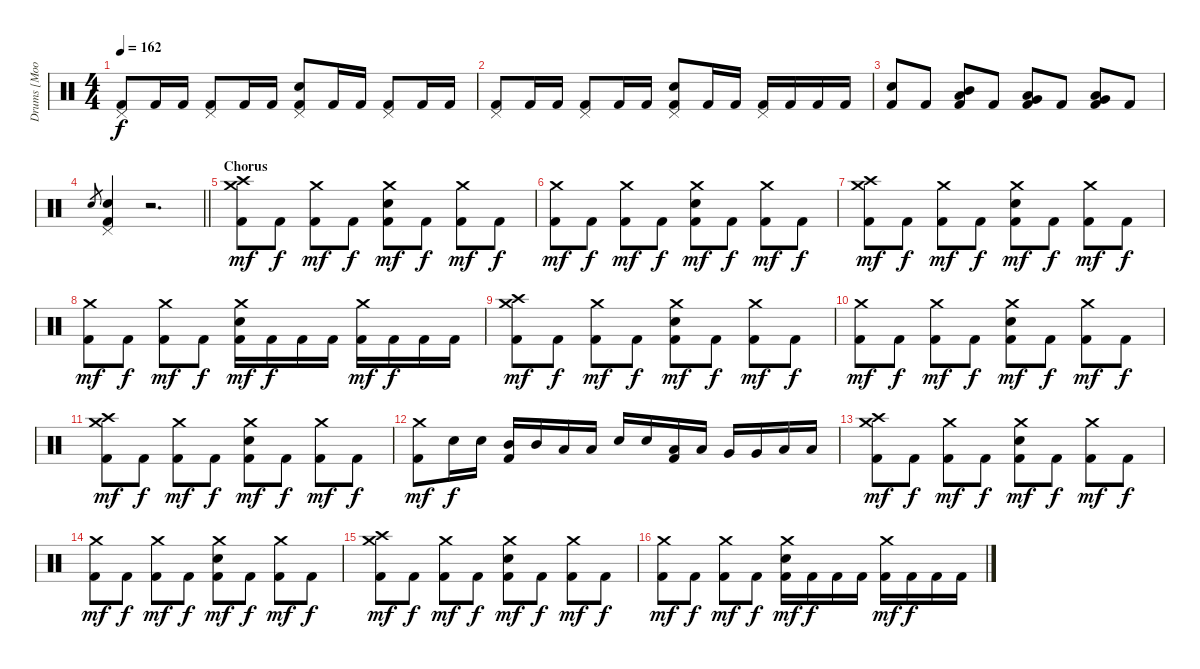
\track ("Drums [Moose]" "Drums [Moo") {instrument percussion}
\staff {score}
\articulation defaults
\ts (4 4)
\tempo 162
\clef neutral
\ks c
("Kick (hit) 2" "Pedal Hi-Hat (hit)").8{dy f} "Kick (hit) 2".16 "Kick (hit) 2".16 ("Kick (hit) 2" "Pedal Hi-Hat (hit)").8 "Kick (hit) 2".16 "Kick (hit) 2".16 ("Kick (hit) 2" "Snare (hit) 2" "Pedal Hi-Hat (hit)").8 "Kick (hit) 2".16 "Kick (hit) 2".16 ("Kick (hit) 2" "Pedal Hi-Hat (hit)").8 "Kick (hit) 2".16 "Kick (hit) 2".16 |
("Kick (hit) 2" "Pedal Hi-Hat (hit)").8 "Kick (hit) 2".16 "Kick (hit) 2".16 ("Kick (hit) 2" "Pedal Hi-Hat (hit)").8 "Kick (hit) 2".16 "Kick (hit) 2".16 ("Kick (hit) 2" "Snare (hit) 2" "Pedal Hi-Hat (hit)").8 "Kick (hit) 2".16 "Kick (hit) 2".16 ("Kick (hit) 2" "Pedal Hi-Hat (hit)").16 "Kick (hit) 2".16 "Kick (hit) 2".16 "Kick (hit) 2".16 |
("Kick (hit) 2" "Snare (hit) 2").8 "Kick (hit) 2".8 ("Kick (hit) 2" "Low Tom (hit)" "Mid Tom (hit)").8 "Kick (hit) 2".8 ("Kick (hit) 2" "Very Low Tom (hit)" "Low Tom (hit)").8 "Kick (hit) 2".8 ("Kick (hit) 2" "Low Floor Tom (hit)" "Very Low Tom (hit)").8 "Kick (hit) 2".8 |
\barLineRight lightlight "Snare (hit) 2".8{gr}
("Kick (hit) 2" "Snare (hit) 2" "Pedal Hi-Hat (hit)").4 r.2{d} |
\section ("" "Chorus")
("Kick (hit) 2" "Crash high (hit)" "Crash medium (hit)").8{dy mf} "Kick (hit) 2".8{dy f} ("Kick (hit) 2" "Crash medium (hit)").8{dy mf} "Kick (hit) 2".8{dy f} ("Kick (hit) 2" "Snare (hit) 2" "Crash medium (hit)").8{dy mf} "Kick (hit) 2".8{dy f} ("Kick (hit) 2" "Crash medium (hit)").8{dy mf} "Kick (hit) 2".8{dy f} |
("Kick (hit) 2" "Crash medium (hit)").8{dy mf} "Kick (hit) 2".8{dy f} ("Kick (hit) 2" "Crash medium (hit)").8{dy mf} "Kick (hit) 2".8{dy f} ("Kick (hit) 2" "Snare (hit) 2" "Crash medium (hit)").8{dy mf} "Kick (hit) 2".8{dy f} ("Kick (hit) 2" "Crash medium (hit)").8{dy mf} "Kick (hit) 2".8{dy f} |
("Kick (hit) 2" "Crash high (hit)" "Crash medium (hit)").8{dy mf} "Kick (hit) 2".8{dy f} ("Kick (hit) 2" "Crash medium (hit)").8{dy mf} "Kick (hit) 2".8{dy f} ("Kick (hit) 2" "Snare (hit) 2" "Crash medium (hit)").8{dy mf} "Kick (hit) 2".8{dy f} ("Kick (hit) 2" "Crash medium (hit)").8{dy mf} "Kick (hit) 2".8{dy f} |
("Kick (hit) 2" "Crash medium (hit)").8{dy mf} "Kick (hit) 2".8{dy f} ("Kick (hit) 2" "Crash medium (hit)").8{dy mf} "Kick (hit) 2".8{dy f} ("Kick (hit) 2" "Snare (hit) 2" "Crash medium (hit)").16{dy mf} "Kick (hit) 2".16{dy f} "Kick (hit) 2".16 "Kick (hit) 2".16 ("Kick (hit) 2" "Crash medium (hit)").16{dy mf} "Kick (hit) 2".16{dy f} "Kick (hit) 2".16 "Kick (hit) 2".16 |
("Kick (hit) 2" "Crash high (hit)" "Crash medium (hit)").8{dy mf} "Kick (hit) 2".8{dy f} ("Kick (hit) 2" "Crash medium (hit)").8{dy mf} "Kick (hit) 2".8{dy f} ("Kick (hit) 2" "Snare (hit) 2" "Crash medium (hit)").8{dy mf} "Kick (hit) 2".8{dy f} ("Kick (hit) 2" "Crash medium (hit)").8{dy mf} "Kick (hit) 2".8{dy f} |
("Kick (hit) 2" "Crash medium (hit)").8{dy mf} "Kick (hit) 2".8{dy f} ("Kick (hit) 2" "Crash medium (hit)").8{dy mf} "Kick (hit) 2".8{dy f} ("Kick (hit) 2" "Snare (hit) 2" "Crash medium (hit)").8{dy mf} "Kick (hit) 2".8{dy f} ("Kick (hit) 2" "Crash medium (hit)").8{dy mf} "Kick (hit) 2".8{dy f} |
("Kick (hit) 2" "Crash high (hit)" "Crash medium (hit)").8{dy mf} "Kick (hit) 2".8{dy f} ("Kick (hit) 2" "Crash medium (hit)").8{dy mf} "Kick (hit) 2".8{dy f} ("Kick (hit) 2" "Snare (hit) 2" "Crash medium (hit)").8{dy mf} "Kick (hit) 2".8{dy f} ("Kick (hit) 2" "Crash medium (hit)").8{dy mf} "Kick (hit) 2".8{dy f} |
("Kick (hit) 2" "Crash medium (hit)").8{dy mf} "Snare (hit) 2".16{dy f} "Snare (hit) 2".16 ("Kick (hit) 2" "Mid Tom (hit)").16 "Mid Tom (hit)".16 "Low Tom (hit)".16 "Low Tom (hit)".16 "Snare (hit) 2".16 "Snare (hit) 2".16 ("Kick (hit) 2" "Low Tom (hit)").16 "Low Tom (hit)".16 "Very Low Tom (hit)".16 "Very Low Tom (hit)".16 "Low Floor Tom (hit)".16 "Low Floor Tom (hit)".16 |
("Kick (hit) 2" "Crash high (hit)" "Crash medium (hit)").8{dy mf} "Kick (hit) 2".8{dy f} ("Kick (hit) 2" "Crash medium (hit)").8{dy mf} "Kick (hit) 2".8{dy f} ("Kick (hit) 2" "Snare (hit) 2" "Crash medium (hit)").8{dy mf} "Kick (hit) 2".8{dy f} ("Kick (hit) 2" "Crash medium (hit)").8{dy mf} "Kick (hit) 2".8{dy f} |
("Kick (hit) 2" "Crash medium (hit)").8{dy mf} "Kick (hit) 2".8{dy f} ("Kick (hit) 2" "Crash medium (hit)").8{dy mf} "Kick (hit) 2".8{dy f} ("Kick (hit) 2" "Snare (hit) 2" "Crash medium (hit)").8{dy mf} "Kick (hit) 2".8{dy f} ("Kick (hit) 2" "Crash medium (hit)").8{dy mf} "Kick (hit) 2".8{dy f} |
("Kick (hit) 2" "Crash high (hit)" "Crash medium (hit)").8{dy mf} "Kick (hit) 2".8{dy f} ("Kick (hit) 2" "Crash medium (hit)").8{dy mf} "Kick (hit) 2".8{dy f} ("Kick (hit) 2" "Snare (hit) 2" "Crash medium (hit)").8{dy mf} "Kick (hit) 2".8{dy f} ("Kick (hit) 2" "Crash medium (hit)").8{dy mf} "Kick (hit) 2".8{dy f} |
("Kick (hit) 2" "Crash medium (hit)").8{dy mf} "Kick (hit) 2".8{dy f} ("Kick (hit) 2" "Crash medium (hit)").8{dy mf} "Kick (hit) 2".8{dy f} ("Kick (hit) 2" "Snare (hit) 2" "Crash medium (hit)").16{dy mf} "Kick (hit) 2".16{dy f} "Kick (hit) 2".16 "Kick (hit) 2".16 ("Kick (hit) 2" "Crash medium (hit)").16{dy mf} "Kick (hit) 2".16{dy f} "Kick (hit) 2".16 "Kick (hit) 2".16
